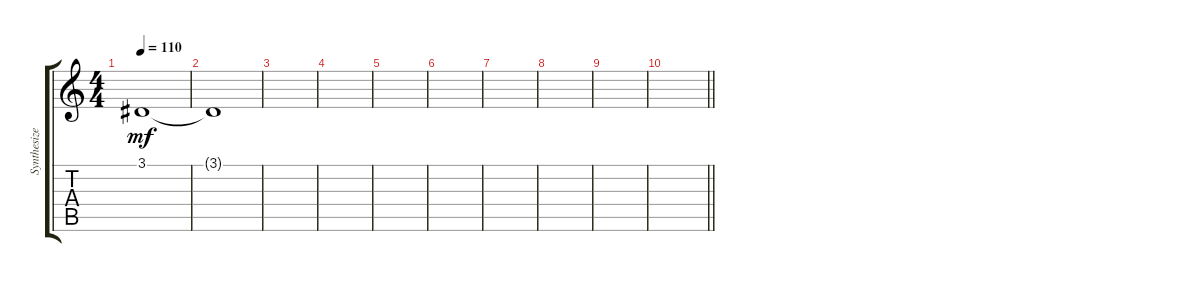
\track ("Synthesizer 2" "Synthesize") {instrument lead6voice}
\staff {score tabs}
\tuning (C4 G3 Eb3 Bb2 F2 C2) {hide}
\ts (4 4)
\tempo 110
\clef g2
\ks c
3.1.1{dy mf} |
3.1{t}.1 |
|
|
|
|
|
|
|
\barLineRight lightlight
